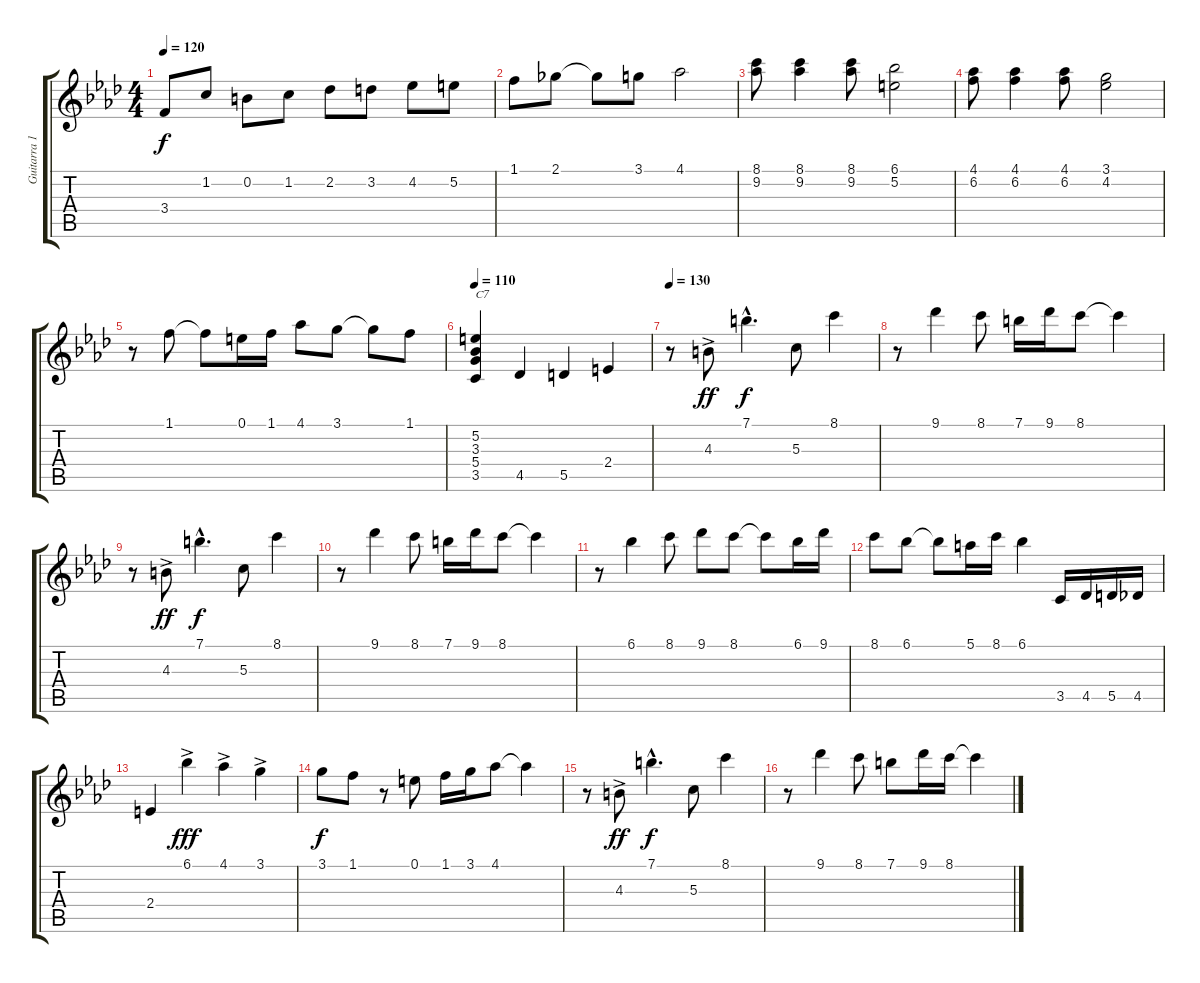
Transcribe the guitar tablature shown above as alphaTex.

\track ("Guitarra 1" "Guitarra 1") {instrument acousticguitarnylon}
\staff {score tabs}
\tuning (E4 B3 G3 D3 A2 E2) {hide}
\ts (4 4)
\tempo 120
\clef g2
\ks fminor
3.4.8{dy f} 1.2.8 0.2.8 1.2.8 2.2.8 3.2.8 4.2.8 5.2.8 |
1.1.8 2.1.8 2.1{t}.8 3.1.8 4.1.2 |
(8.1 9.2).8 (8.1 9.2).4 (8.1 9.2).8 (6.1 5.2).2 |
(4.1 6.2).8 (4.1 6.2).4 (4.1 6.2).8 (3.1 4.2).2 |
r.8 1.1.8 1.1{t}.8 0.1.16 1.1.16 4.1.8 3.1.8 3.1{t}.8 1.1.8 |
\tempo 110
(5.2 3.3 5.4 3.5).4{txt "C7"} 4.5.4 5.5.4 2.4.4 |
\tempo 130
r.8 4.3{ac}.8{dy ff} 7.1{hac}.4{d dy f} 5.3.8 8.1.4 |
r.8 9.1.4 8.1.8 7.1.16 9.1.16 8.1.8 8.1{t}.4 |
r.8 4.3{ac}.8{dy ff} 7.1{hac}.4{d dy f} 5.3.8 8.1.4 |
r.8 9.1.4 8.1.8 7.1.16 9.1.16 8.1.8 8.1{t}.4 |
r.8 6.1.4 8.1.8 9.1.8 8.1.8 8.1{t}.8 6.1.16 9.1.16 |
8.1.8 6.1.8 6.1{t}.8 5.1.16 8.1.16 6.1.4 3.5.16 4.5.16 5.5.16 4.5.16 |
2.4.4 6.1{ac}.4{dy fff} 4.1{ac}.4 3.1{ac}.4 |
3.1.8{dy f} 1.1.8 r.8 0.1.8 1.1.16 3.1.16 4.1.8 4.1{t}.4 |
r.8 4.3{ac}.8{dy ff} 7.1{hac}.4{d dy f} 5.3.8 8.1.4 |
r.8 9.1.4 8.1.8 7.1.8 9.1.16 8.1.16 8.1{t}.4
